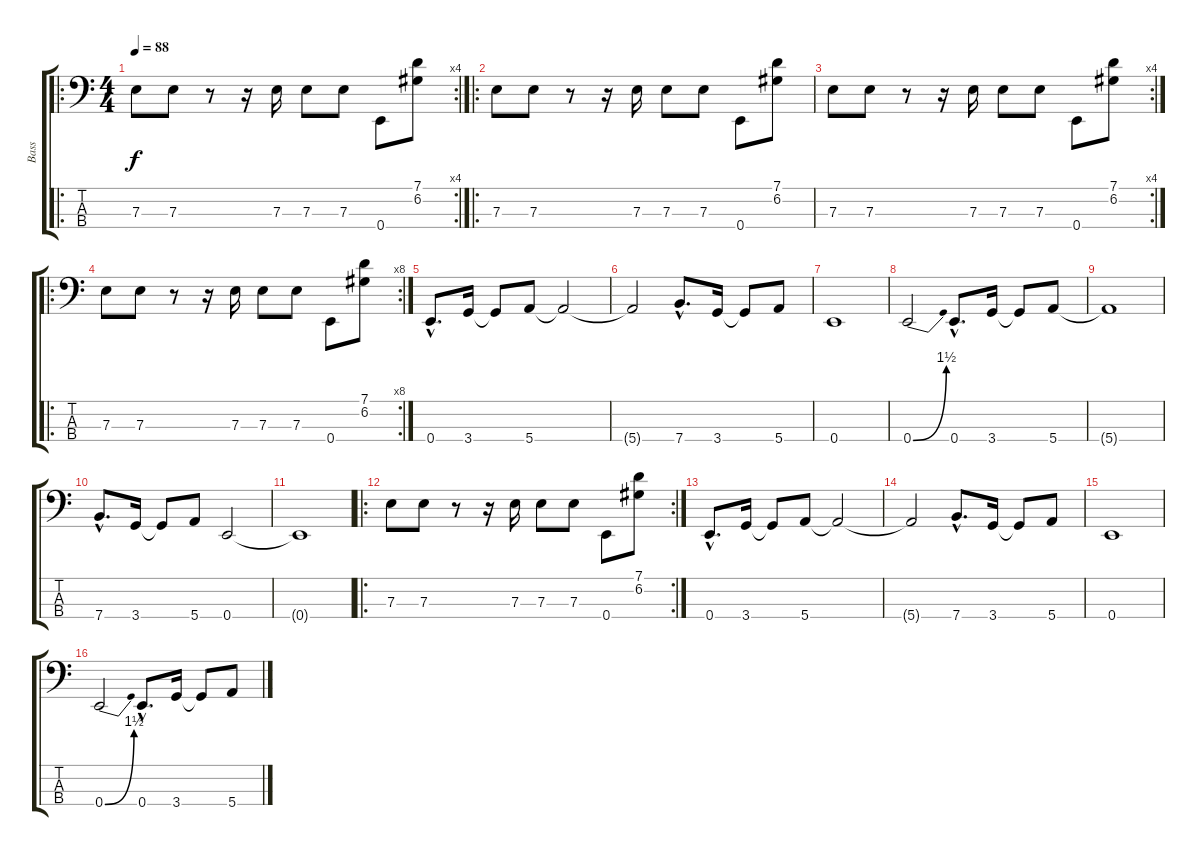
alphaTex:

\track ("Bass" "Bass") {instrument electricbassfinger}
\staff {score tabs}
\tuning (G2 D2 A1 E1) {hide}
\ro
\rc 4
\ts (4 4)
\tempo 88
\clef f4
\ks c
7.3.8{dy f instrument electricbassfinger} 7.3.8 r.8 r.16 7.3.16 7.3.8 7.3.8 0.4.8 (7.1 6.2).8 |
\ro
7.3.8 7.3.8 r.8 r.16 7.3.16 7.3.8 7.3.8 0.4.8 (7.1 6.2).8 |
\rc 4
7.3.8 7.3.8 r.8 r.16 7.3.16 7.3.8 7.3.8 0.4.8 (7.1 6.2).8 |
\ro
\rc 8
7.3.8 7.3.8 r.8 r.16 7.3.16 7.3.8 7.3.8 0.4.8 (7.1 6.2).8 |
0.4{hac}.8{d} 3.4.16 3.4{t}.8 5.4.8 5.4{t}.2 |
5.4{t}.2 7.4{hac}.8{d} 3.4.16 3.4{t}.8 5.4.8 |
0.4.1 |
0.4{be (bend 0 0 60 6)}.2 0.4{hac}.8{d} 3.4.16 3.4{t}.8 5.4.8 |
5.4{t}.1 |
7.4{hac}.8{d} 3.4.16 3.4{t}.8 5.4.8 0.4.2 |
0.4{t}.1 |
\ro
\rc 2
7.3.8 7.3.8 r.8 r.16 7.3.16 7.3.8 7.3.8 0.4.8 (7.1 6.2).8 |
0.4{hac}.8{d} 3.4.16 3.4{t}.8 5.4.8 5.4{t}.2 |
5.4{t}.2 7.4{hac}.8{d} 3.4.16 3.4{t}.8 5.4.8 |
0.4.1 |
0.4{be (bend 0 0 60 6)}.2 0.4{hac}.8{d} 3.4.16 3.4{t}.8 5.4.8
